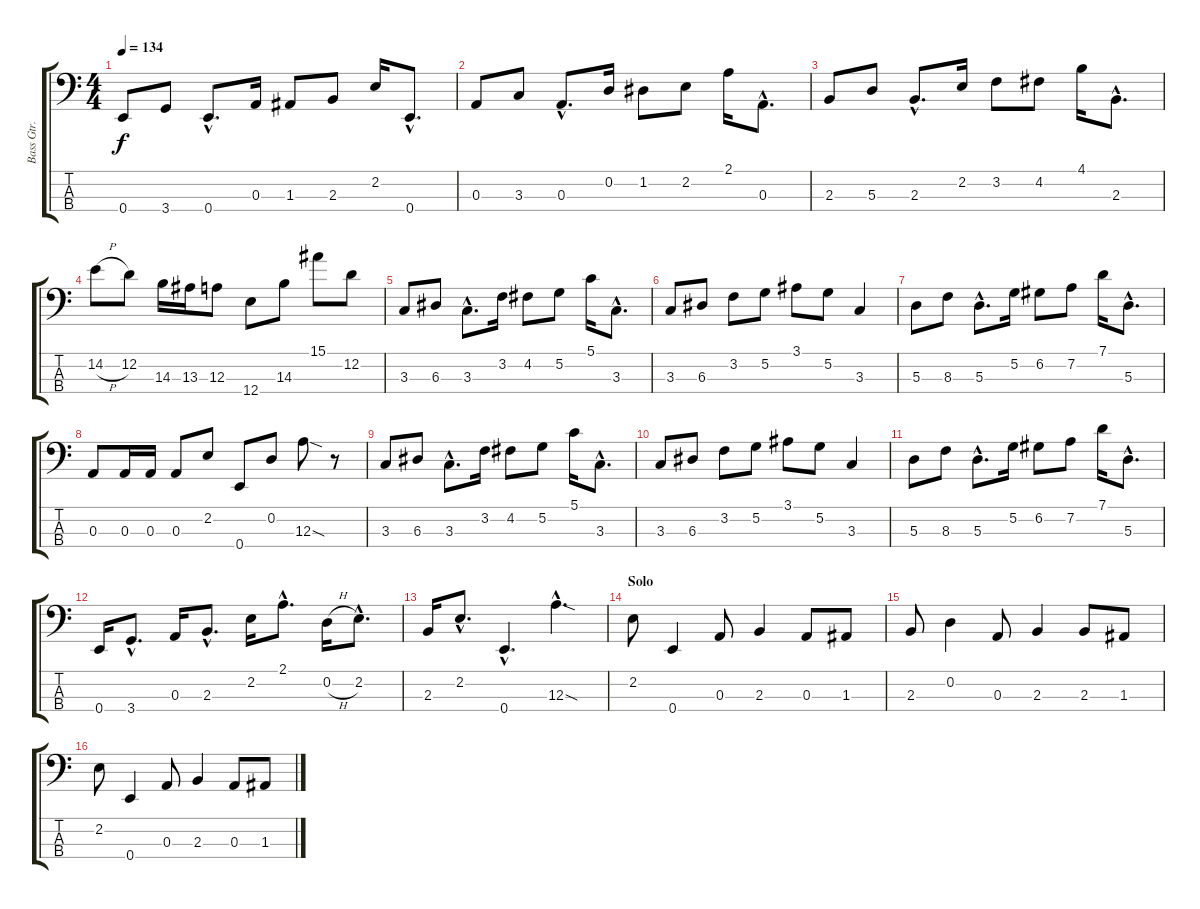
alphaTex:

\track ("Bass Gtr." "Bass Gtr.") {instrument slapbass1}
\staff {score tabs}
\tuning (G2 D2 A1 E1) {hide}
\ts (4 4)
\tempo 134
\clef f4
\ks c
0.4.8{dy f} 3.4.8 0.4{hac}.8{d} 0.3.16 1.3.8 2.3.8 2.2.16 0.4{hac}.8{d} |
0.3.8 3.3.8 0.3{hac}.8{d} 0.2.16 1.2.8 2.2.8 2.1.16 0.3{hac}.8{d} |
2.3.8 5.3.8 2.3{hac}.8{d} 2.2.16 3.2.8 4.2.8 4.1.16 2.3{hac}.8{d} |
14.2{h}.8 12.2.8 14.3.16 13.3.16 12.3.8 12.4.8 14.3.8 15.1.8 12.2.8 |
3.3.8 6.3.8 3.3{hac}.8{d} 3.2.16 4.2.8 5.2.8 5.1.16 3.3{hac}.8{d} |
3.3.8 6.3.8 3.2.8 5.2.8 3.1.8 5.2.8 3.3.4 |
5.3.8 8.3.8 5.3{hac}.8{d} 5.2.16 6.2.8 7.2.8 7.1.16 5.3{hac}.8{d} |
0.3.8 0.3.16 0.3.16 0.3.8 2.2.8 0.4.8 0.2.8 12.3{sod}.8 r.8 |
3.3.8 6.3.8 3.3{hac}.8{d} 3.2.16 4.2.8 5.2.8 5.1.16 3.3{hac}.8{d} |
3.3.8 6.3.8 3.2.8 5.2.8 3.1.8 5.2.8 3.3.4 |
5.3.8 8.3.8 5.3{hac}.8{d} 5.2.16 6.2.8 7.2.8 7.1.16 5.3{hac}.8{d} |
0.4.16 3.4{hac}.8{d} 0.3.16 2.3{hac}.8{d} 2.2.16 2.1{hac}.8{d} 0.2{h}.16 2.2{hac}.8{d} |
2.3.16 2.2{hac}.8{d} 0.4{hac}.4{d} 12.3{sod hac}.4{d} |
\section ("" "Solo")
2.2.8 0.4.4 0.3.8 2.3.4 0.3.8 1.3.8 |
2.3.8 0.2.4 0.3.8 2.3.4 2.3.8 1.3.8 |
2.2.8 0.4.4 0.3.8 2.3.4 0.3.8 1.3.8
